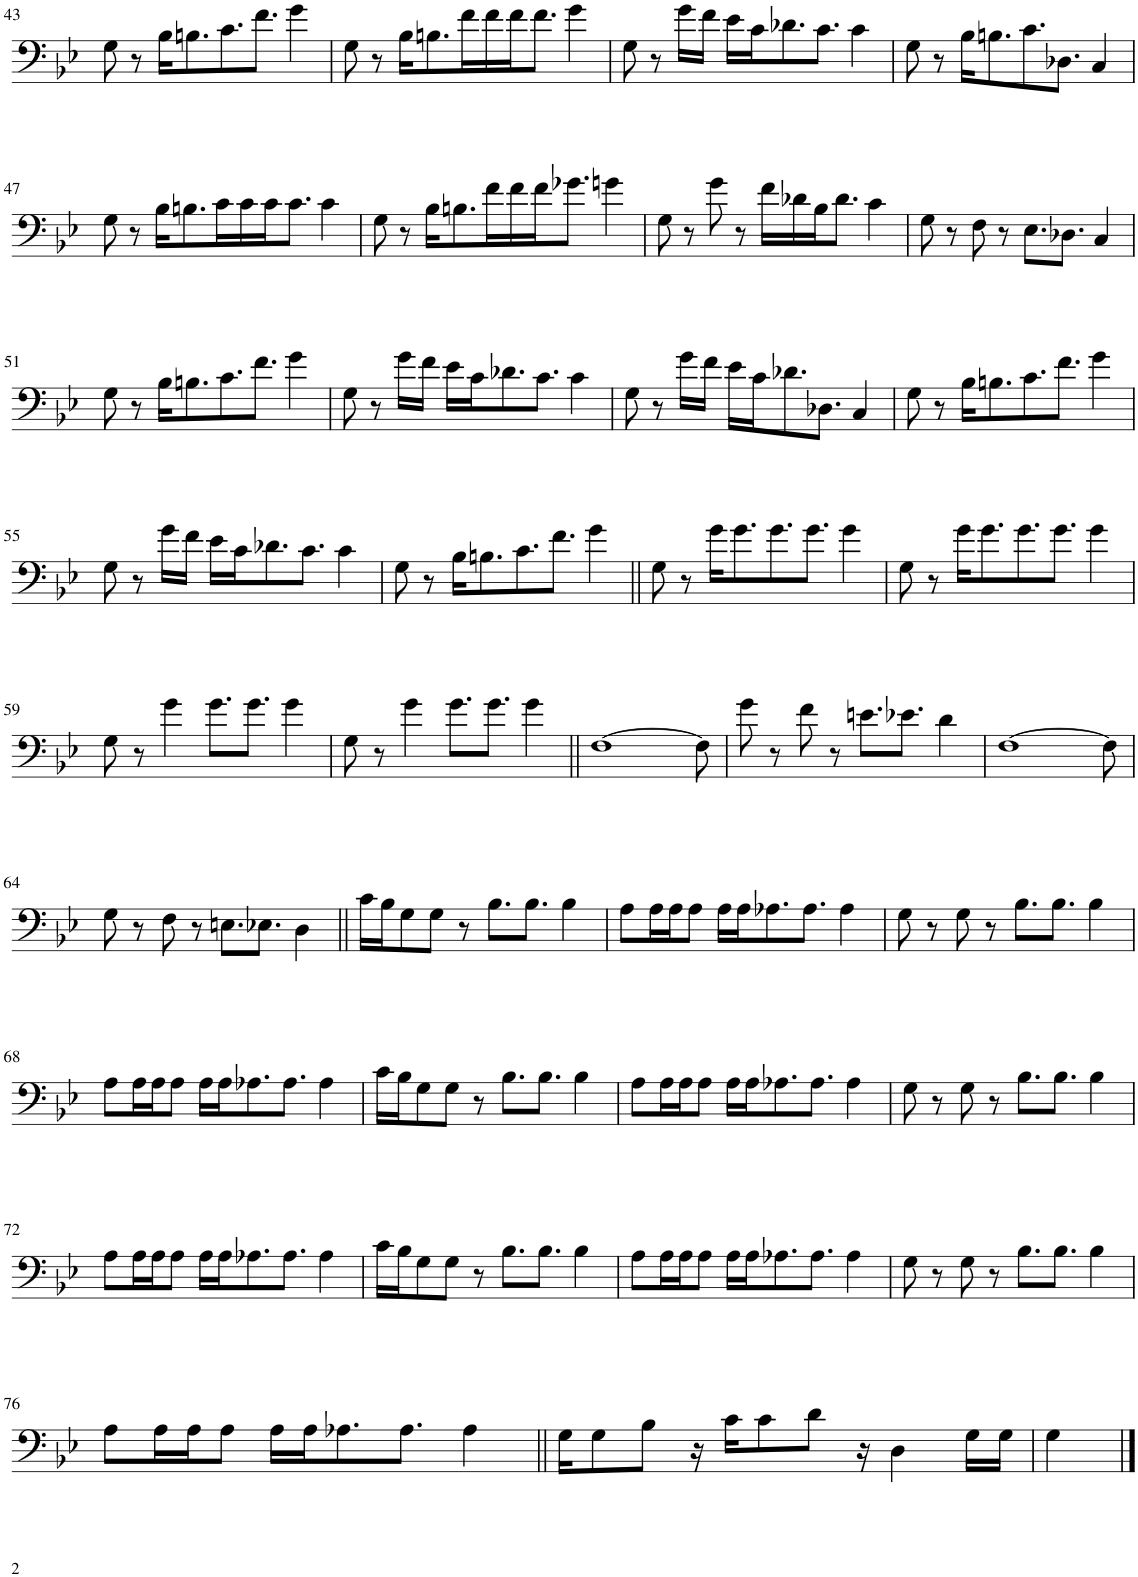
**kern
*part1
*staff1
*I"Bb Tuba
*I'Bb Tu.
!!LO:PB:g=z
*clefF4
*Trd8c14
*k[b-e-]
*M9/8
=43
8G\
8r
16B-\KL
8.Bn\
8.c\
8.f\J
4g\
=44
8G\
8r
16B-\KL
8.Bn\
16f\L
16f\
16f\J
8.f\J
4g\
=45
8G\
8r
16g\LL
16f\JJ
16e-\LL
16c\J
8.d-X\
8.c\J
4c\
=46
8G\
8r
16B-\KL
8.Bn\
8.c\
8.D-X\J
4C/
!!LO:LB:g=z
=47
8G\
8r
16B-\KL
8.Bn\
16c\L
16c\
16c\J
8.c\J
4c\
=48
8G\
8r
16B-\KL
8.Bn\
16f\L
16f\
16f\J
8.g-X\J
4gn\
=49
8G\
8r
8g\
8r
16f\LL
16d-X\
16B-\J
8.d-\J
4c\
=50
8G\
8r
8F\
8r
8.E-\L
8.D-X\J
4C/
!!LO:LB:g=z
=51
8G\
8r
16B-\KL
8.Bn\
8.c\
8.f\J
4g\
=52
8G\
8r
16g\LL
16f\JJ
16e-\LL
16c\J
8.d-X\
8.c\J
4c\
=53
8G\
8r
16g\LL
16f\JJ
16e-\LL
16c\J
8.d-X\
8.D-X\J
4C/
=54
8G\
8r
16B-\KL
8.Bn\
8.c\
8.f\J
4g\
!!LO:LB:g=z
=55
8G\
8r
16g\LL
16f\JJ
16e-\LL
16c\J
8.d-X\
8.c\J
4c\
=56
8G\
8r
16B-\KL
8.Bn\
8.c\
8.f\J
4g\
=57||
8G\
8r
16g\KL
8.g\
8.g\
8.g\J
4g\
=58
8G\
8r
16g\KL
8.g\
8.g\
8.g\J
4g\
!!LO:LB:g=z
=59
8G\
8r
4g\
8.g\L
8.g\J
4g\
=60
8G\
8r
4g\
8.g\L
8.g\J
4g\
=61||
[1F
8F\]
=62
8g\
8r
8f\
8r
8.en\L
8.e-X\J
4d\
=63
[1F
8F\]
!!LO:LB:g=z
=64
8G\
8r
8F\
8r
8.En\L
8.E-X\J
4D\
=65||
16c\LL
16B-\J
8G\
8G\J
8r
8.B-\L
8.B-\J
4B-\
=66
8A\L
16A\L
16A\J
8A\J
16A\LL
16A\J
8.A-X\
8.A-\J
4A-\
=67
8G\
8r
8G\
8r
8.B-\L
8.B-\J
4B-\
!!LO:LB:g=z
=68
8A\L
16A\L
16A\J
8A\J
16A\LL
16A\J
8.A-X\
8.A-\J
4A-\
=69
16c\LL
16B-\J
8G\
8G\J
8r
8.B-\L
8.B-\J
4B-\
=70
8A\L
16A\L
16A\J
8A\J
16A\LL
16A\J
8.A-X\
8.A-\J
4A-\
=71
8G\
8r
8G\
8r
8.B-\L
8.B-\J
4B-\
!!LO:LB:g=z
=72
8A\L
16A\L
16A\J
8A\J
16A\LL
16A\J
8.A-X\
8.A-\J
4A-\
=73
16c\LL
16B-\J
8G\
8G\J
8r
8.B-\L
8.B-\J
4B-\
=74
8A\L
16A\L
16A\J
8A\J
16A\LL
16A\J
8.A-X\
8.A-\J
4A-\
=75
8G\
8r
8G\
8r
8.B-\L
8.B-\J
4B-\
!!LO:LB:g=z
=76
8A\L
16A\L
16A\J
8A\J
16A\LL
16A\J
8.A-X\
8.A-\J
4A-\
=77||
16G\KL
8G\
8B-\J
16r
16c\KL
8c\
8d\J
16r
4D\
16G\LL
16G\JJ
=78
4G\
==
*-
